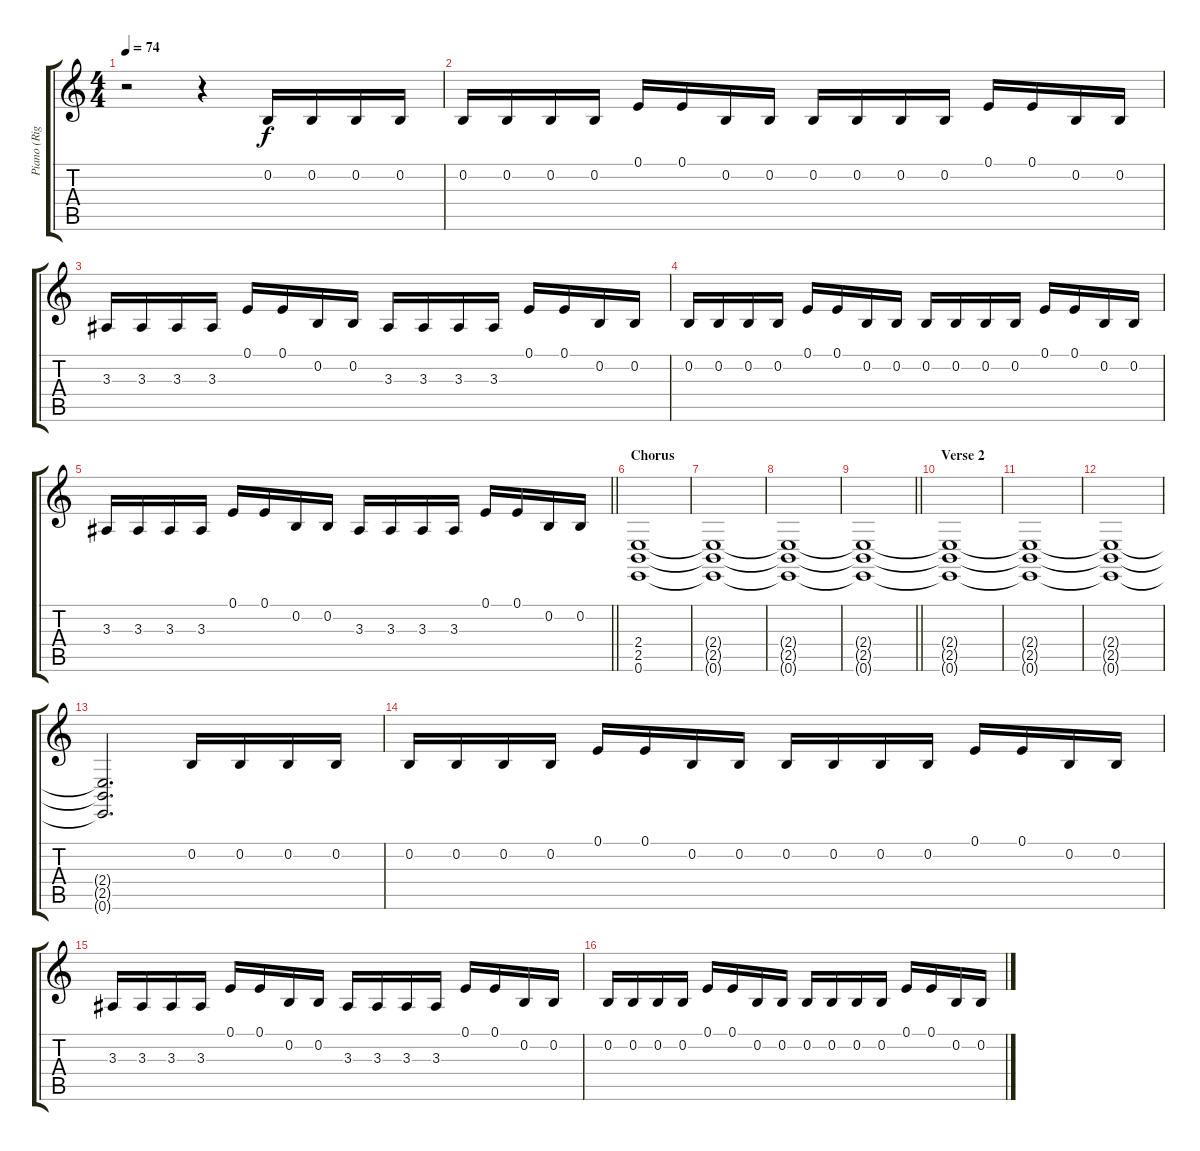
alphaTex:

\track ("Piano (Right)" "Piano (Rig") {instrument acousticgrandpiano}
\staff {score tabs}
\tuning (E4 B3 G3 D3 A2 E2) {hide}
\ts (4 4)
\tempo 74
\clef g2
\ks c
r.2{dy f} r.4 0.2.16{instrument stringensemble1} 0.2.16 0.2.16 0.2.16 |
0.2.16 0.2.16 0.2.16 0.2.16 0.1.16 0.1.16 0.2.16 0.2.16 0.2.16 0.2.16 0.2.16 0.2.16 0.1.16 0.1.16 0.2.16 0.2.16 |
3.3.16 3.3.16 3.3.16 3.3.16 0.1.16 0.1.16 0.2.16 0.2.16 3.3.16 3.3.16 3.3.16 3.3.16 0.1.16 0.1.16 0.2.16 0.2.16 |
0.2.16 0.2.16 0.2.16 0.2.16 0.1.16 0.1.16 0.2.16 0.2.16 0.2.16 0.2.16 0.2.16 0.2.16 0.1.16 0.1.16 0.2.16 0.2.16 |
\barLineRight lightlight
3.3.16 3.3.16 3.3.16 3.3.16 0.1.16 0.1.16 0.2.16 0.2.16 3.3.16 3.3.16 3.3.16 3.3.16 0.1.16 0.1.16 0.2.16 0.2.16 |
\section ("" "Chorus")
(2.4 2.5 0.6).1{instrument stringensemble2} |
(2.4{t} 2.5{t} 0.6{t}).1 |
(2.4{t} 2.5{t} 0.6{t}).1 |
\barLineRight lightlight
(2.4{t} 2.5{t} 0.6{t}).1 |
\section ("" "Verse 2")
(2.4{t} 2.5{t} 0.6{t}).1 |
(2.4{t} 2.5{t} 0.6{t}).1 |
(2.4{t} 2.5{t} 0.6{t}).1 |
(2.4{t} 2.5{t} 0.6{t}).2{d} 0.2.16{instrument stringensemble1} 0.2.16 0.2.16 0.2.16 |
0.2.16 0.2.16 0.2.16 0.2.16 0.1.16 0.1.16 0.2.16 0.2.16 0.2.16 0.2.16 0.2.16 0.2.16 0.1.16 0.1.16 0.2.16 0.2.16 |
3.3.16 3.3.16 3.3.16 3.3.16 0.1.16 0.1.16 0.2.16 0.2.16 3.3.16 3.3.16 3.3.16 3.3.16 0.1.16 0.1.16 0.2.16 0.2.16 |
0.2.16 0.2.16 0.2.16 0.2.16 0.1.16 0.1.16 0.2.16 0.2.16 0.2.16 0.2.16 0.2.16 0.2.16 0.1.16 0.1.16 0.2.16 0.2.16
